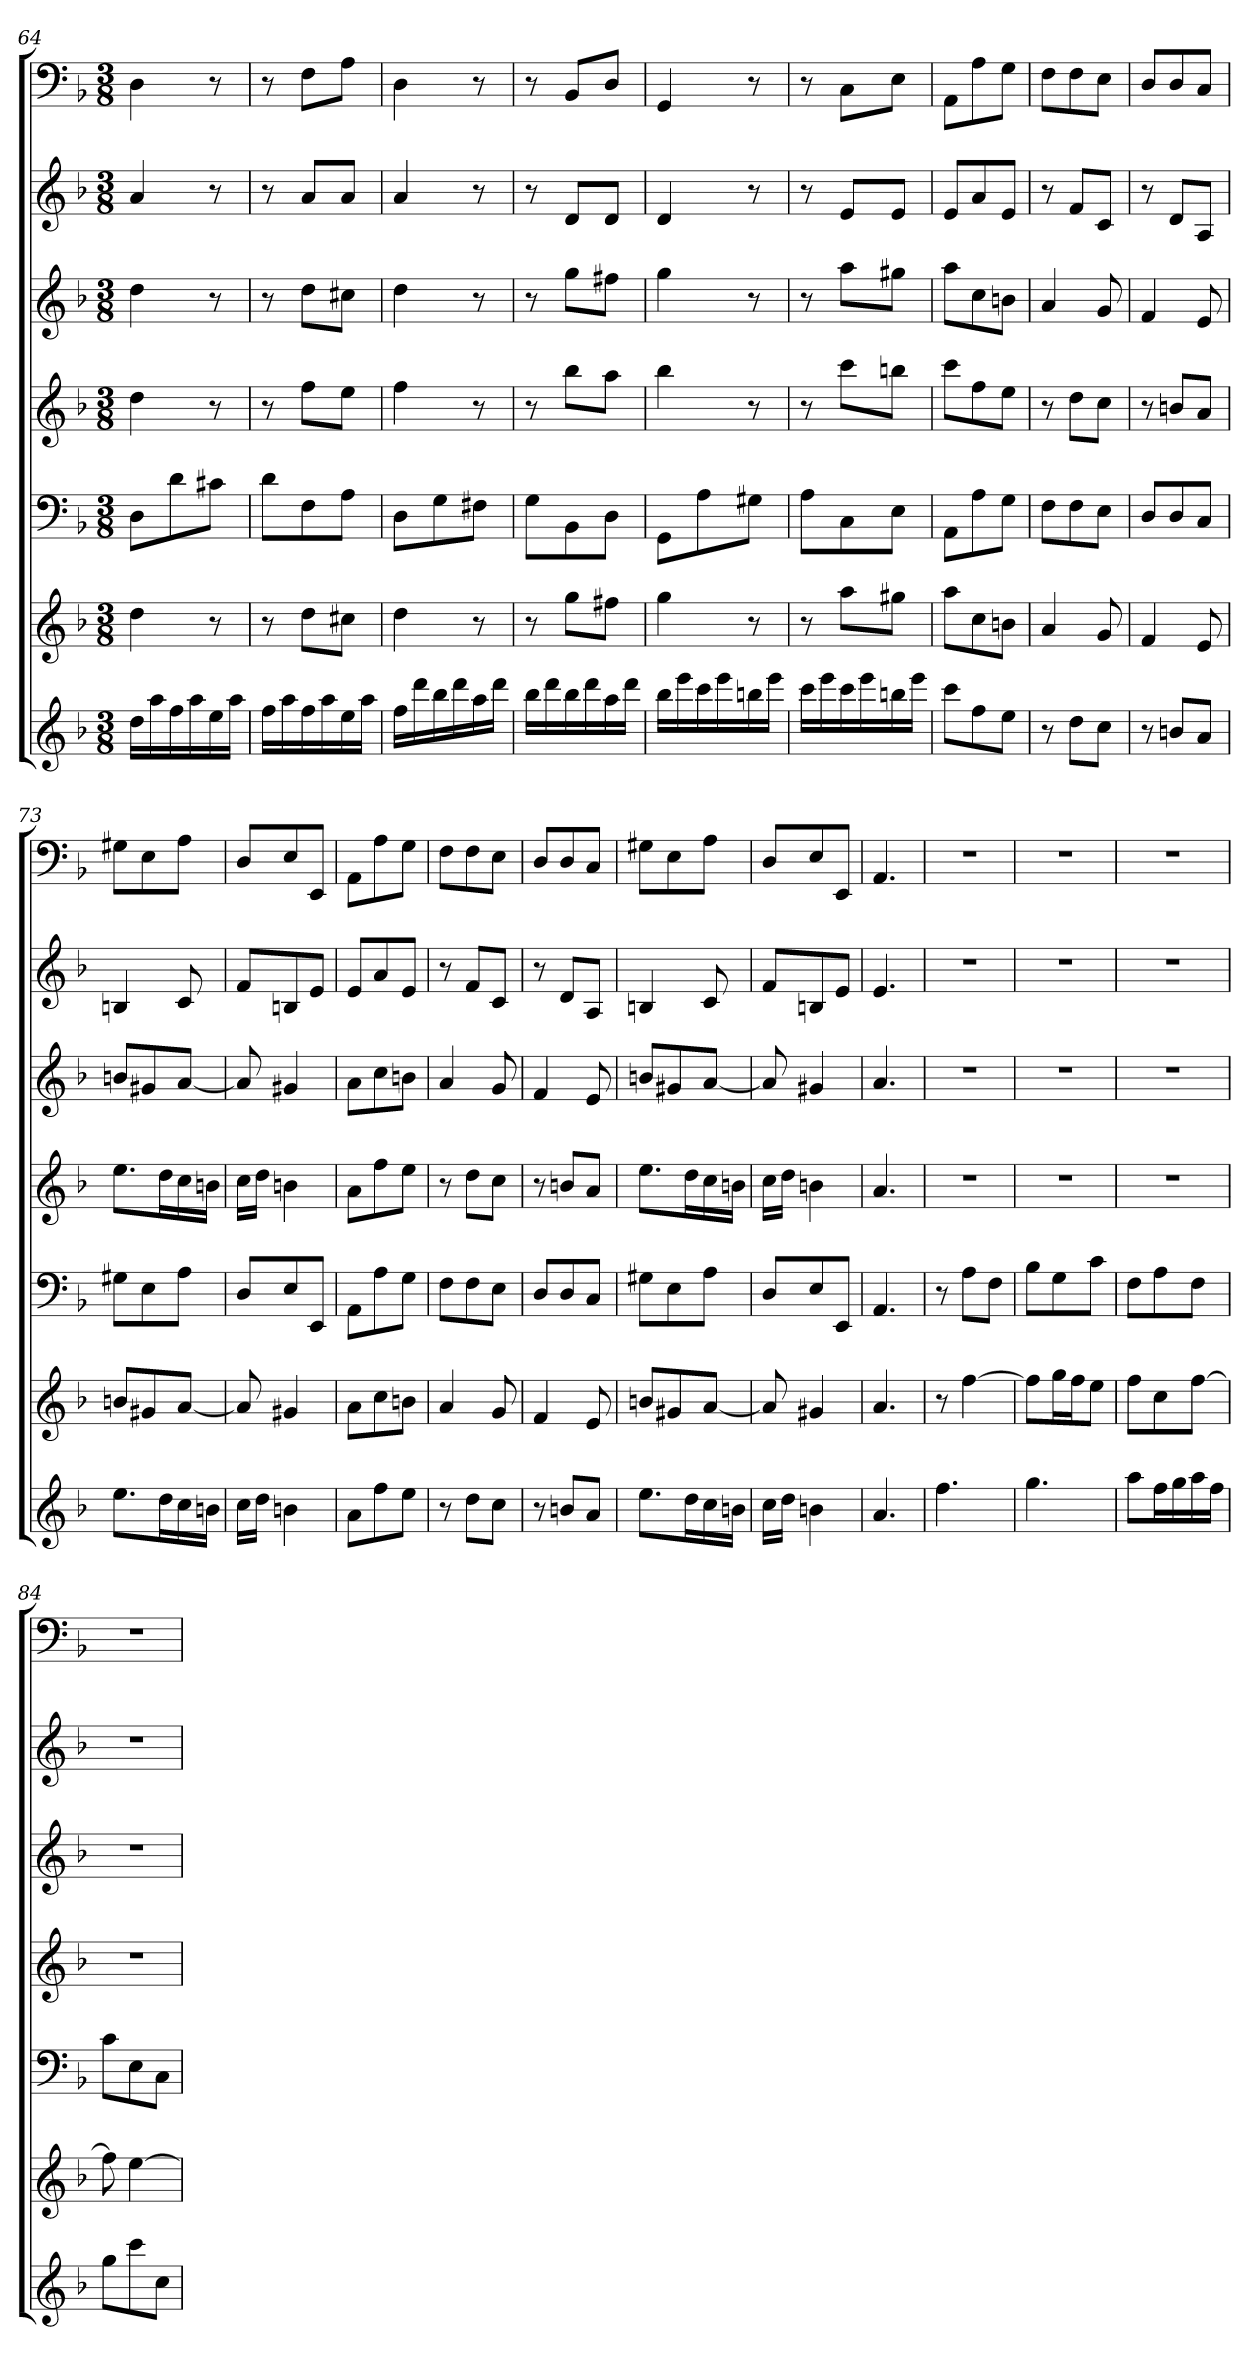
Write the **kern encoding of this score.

**kern	**kern	**kern	**kern	**kern	**kern	**kern
*part7	*part6	*part5	*part4	*part3	*part2	*part1
*staff7	*staff6	*staff5	*staff4	*staff3	*staff2	*staff1
*k[b-]	*k[b-]	*k[b-]	*k[b-]	*k[b-]	*k[b-]	*k[b-]
*F:	*F:	*F:	*F:	*F:	*F:	*F:
*M3/8	*M3/8	*M3/8	*M3/8	*M3/8	*M3/8	*M3/8
=64	=64	=64	=64	=64	=64	=64
16ddLL	4dd	8DL	4dd	4dd	4a	4D
16aa	.	.	.	.	.	.
16ff	.	8d	.	.	.	.
16aa	.	.	.	.	.	.
16ee	8r	8c#XJ	8r	8r	8r	8r
16aaJJ	.	.	.	.	.	.
=65	=65	=65	=65	=65	=65	=65
16ffLL	8r	8dL	8r	8r	8r	8r
16aa	.	.	.	.	.	.
16ff	8ddL	8F	8ffL	8ddL	8aL	8FL
16aa	.	.	.	.	.	.
16ee	8cc#XJ	8AJ	8eeJ	8cc#XJ	8aJ	8AJ
16aaJJ	.	.	.	.	.	.
=66	=66	=66	=66	=66	=66	=66
16ffLL	4dd	8DL	4ff	4dd	4a	4D
16ddd	.	.	.	.	.	.
16bb-	.	8G	.	.	.	.
16ddd	.	.	.	.	.	.
16aa	8r	8F#XJ	8r	8r	8r	8r
16dddJJ	.	.	.	.	.	.
=67	=67	=67	=67	=67	=67	=67
16bb-LL	8r	8GL	8r	8r	8r	8r
16ddd	.	.	.	.	.	.
16bb-	8ggL	8BB-	8bb-L	8ggL	8dL	8BB-L
16ddd	.	.	.	.	.	.
16aa	8ff#XJ	8DJ	8aaJ	8ff#XJ	8dJ	8DJ
16dddJJ	.	.	.	.	.	.
=68	=68	=68	=68	=68	=68	=68
16bb-LL	4gg	8GGL	4bb-	4gg	4d	4GG
16eee	.	.	.	.	.	.
16ccc	.	8A	.	.	.	.
16eee	.	.	.	.	.	.
16bbn	8r	8G#XJ	8r	8r	8r	8r
16eeeJJ	.	.	.	.	.	.
=69	=69	=69	=69	=69	=69	=69
16cccLL	8r	8AL	8r	8r	8r	8r
16eee	.	.	.	.	.	.
16ccc	8aaL	8C	8cccL	8aaL	8eL	8CL
16eee	.	.	.	.	.	.
16bbn	8gg#XJ	8EJ	8bbnJ	8gg#XJ	8eJ	8EJ
16eeeJJ	.	.	.	.	.	.
=70	=70	=70	=70	=70	=70	=70
8cccL	8aaL	8AAL	8cccL	8aaL	8eL	8AAL
8ff	8cc	8A	8ff	8cc	8a	8A
8eeJ	8bnJ	8GJ	8eeJ	8bnJ	8eJ	8GJ
=71	=71	=71	=71	=71	=71	=71
8r	4a	8FL	8r	4a	8r	8FL
8ddL	.	8F	8ddL	.	8fL	8F
8ccJ	8g	8EJ	8ccJ	8g	8cJ	8EJ
=72	=72	=72	=72	=72	=72	=72
8r	4f	8DL	8r	4f	8r	8DL
8bnL	.	8D	8bnL	.	8dL	8D
8aJ	8e	8CJ	8aJ	8e	8AJ	8CJ
=73	=73	=73	=73	=73	=73	=73
8.eeL	8bnL	8G#XL	8.eeL	8bnL	4Bn	8G#XL
.	8g#X	8E	.	8g#X	.	8E
16ddL	.	.	16ddL	.	.	.
16cc	[8aJ	8AJ	16cc	[8aJ	8c	8AJ
16bnJJ	.	.	16bnJJ	.	.	.
=74	=74	=74	=74	=74	=74	=74
16ccLL	8a]	8DL	16ccLL	8a]	8fL	8DL
16ddJJ	.	.	16ddJJ	.	.	.
4bn	4g#X	8E	4bn	4g#X	8Bn	8E
.	.	8EEJ	.	.	8eJ	8EEJ
=75	=75	=75	=75	=75	=75	=75
8aL	8aL	8AAL	8aL	8aL	8eL	8AAL
8ff	8cc	8A	8ff	8cc	8a	8A
8eeJ	8bnJ	8GJ	8eeJ	8bnJ	8eJ	8GJ
=76	=76	=76	=76	=76	=76	=76
8r	4a	8FL	8r	4a	8r	8FL
8ddL	.	8F	8ddL	.	8fL	8F
8ccJ	8g	8EJ	8ccJ	8g	8cJ	8EJ
=77	=77	=77	=77	=77	=77	=77
8r	4f	8DL	8r	4f	8r	8DL
8bnL	.	8D	8bnL	.	8dL	8D
8aJ	8e	8CJ	8aJ	8e	8AJ	8CJ
=78	=78	=78	=78	=78	=78	=78
8.eeL	8bnL	8G#XL	8.eeL	8bnL	4Bn	8G#XL
.	8g#X	8E	.	8g#X	.	8E
16ddL	.	.	16ddL	.	.	.
16cc	[8aJ	8AJ	16cc	[8aJ	8c	8AJ
16bnJJ	.	.	16bnJJ	.	.	.
=79	=79	=79	=79	=79	=79	=79
16ccLL	8a]	8DL	16ccLL	8a]	8fL	8DL
16ddJJ	.	.	16ddJJ	.	.	.
4bn	4g#X	8E	4bn	4g#X	8Bn	8E
.	.	8EEJ	.	.	8eJ	8EEJ
=80	=80	=80	=80	=80	=80	=80
4.a	4.a	4.AA	4.a	4.a	4.e	4.AA
=81	=81	=81	=81	=81	=81	=81
4.ff	8r	8r	4.r	4.r	4.r	4.r
.	[4ff	8AL	.	.	.	.
.	.	8FJ	.	.	.	.
=82	=82	=82	=82	=82	=82	=82
4.gg	8ffL]	8B-L	4.r	4.r	4.r	4.r
.	16ggL	8G	.	.	.	.
.	16ffJ	.	.	.	.	.
.	8eeJ	8cJ	.	.	.	.
=83	=83	=83	=83	=83	=83	=83
8aaL	8ffL	8FL	4.r	4.r	4.r	4.r
16ffL	8cc	8A	.	.	.	.
16gg	.	.	.	.	.	.
16aa	[8ffJ	8FJ	.	.	.	.
16ffJJ	.	.	.	.	.	.
=84	=84	=84	=84	=84	=84	=84
8ggL	8ff]	8cL	4.r	4.r	4.r	4.r
8ccc	[4ee	8E	.	.	.	.
8ccJ	.	8CJ	.	.	.	.
=	=	=	=	=	=	=
*-	*-	*-	*-	*-	*-	*-
